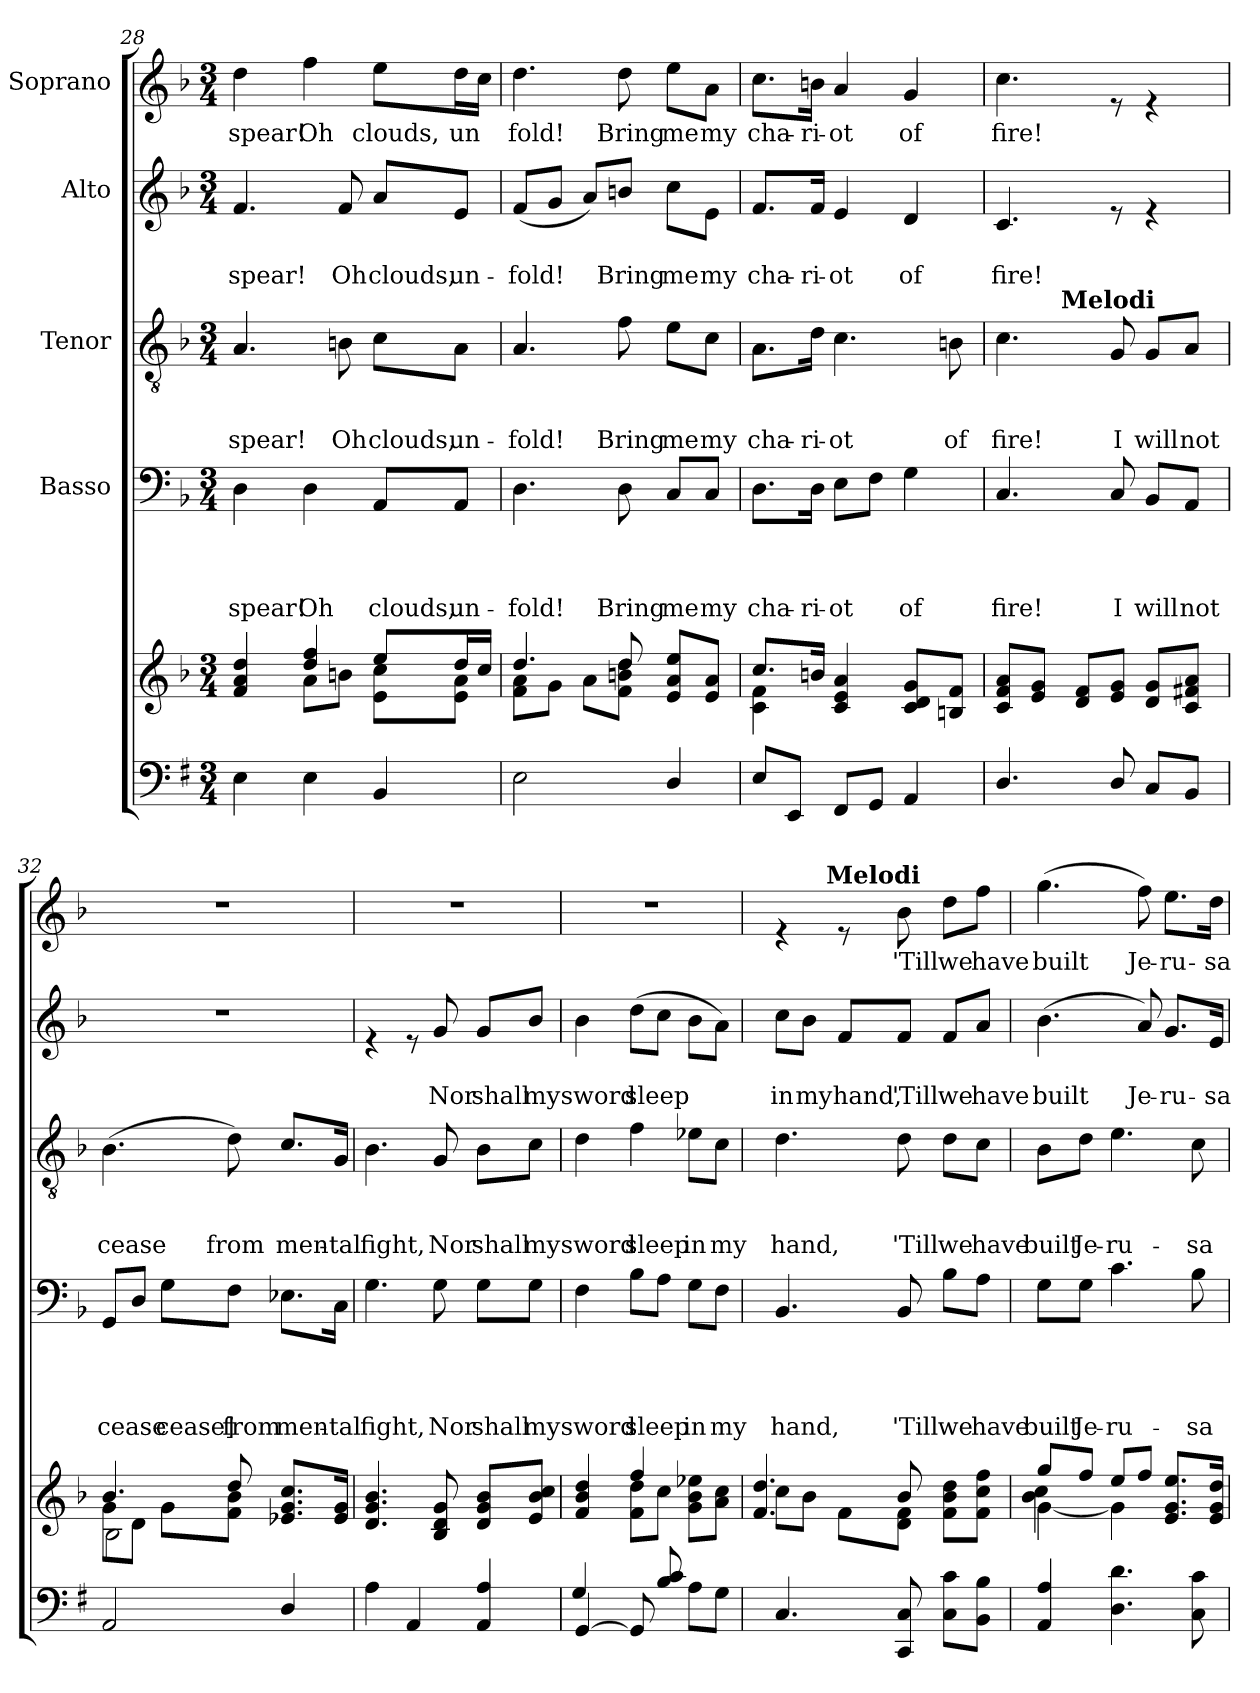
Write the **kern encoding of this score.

**kern	**kern	**kern	**text	**text	**text	**text	**kern	**text	**text	**text	**kern	**text	**text	**kern	**text
*part6	*part5	*part4	*part4	*part4	*part4	*part4	*part3	*part3	*part3	*part3	*part2	*part2	*part2	*part1	*part1
*staff6	*staff5	*staff4	*staff4	*staff4	*staff4	*staff4	*staff3	*staff3	*staff3	*staff3	*staff2	*staff2	*staff2	*staff1	*staff1
*	*	*I"Basso	*	*	*	*	*I"Tenor	*	*	*	*I"Alto	*	*	*I"Soprano	*
*clefF4	*clefG2	*clefF4	*	*	*	*	*clefGv2	*	*	*	*clefG2	*	*	*clefG2	*
*ITrd1c2	*	*	*	*	*	*	*	*	*	*	*	*	*	*	*
*k[b-]	*k[b-]	*k[b-]	*	*	*	*	*k[b-]	*	*	*	*k[b-]	*	*	*k[b-]	*
*F:	*F:	*F:	*	*	*	*	*F:	*	*	*	*F:	*	*	*F:	*
*M3/4	*M3/4	*M3/4	*	*	*	*	*M3/4	*	*	*	*M3/4	*	*	*M3/4	*
=28	=28	=28	=28	=28	=28	=28	=28	=28	=28	=28	=28	=28	=28	=28	=28
*	*^	*	*	*	*	*	*	*	*	*	*	*	*	*	*
!	!	!	!	!	!	!	!LO:LY:b	!	!	!	!LO:LY:b	!	!	!LO:LY:b	!	!LO:LY:b
4D\	4f/ 4a/ 4dd/	4ryy	4D\	.	.	.	spear!	4.A/	.	.	spear!	4.f/	.	spear!	4dd\	spear!
!	!	!	!	!	!	!	!LO:LY:b	!	!	!	!	!	!	!	!	!LO:LY:b
4D\	8a\L	4dd/ 4ff/	4D\	.	.	.	Oh	.	.	.	.	.	.	.	4ff\	Oh
!	!	!	!	!	!	!	!	!	!	!	!LO:LY:b	!	!	!LO:LY:b	!	!
.	8bn\J	.	.	.	.	.	.	8Bn\	.	.	Oh	8f/	.	Oh	.	.
!	!	!	!	!	!	!	!LO:LY:b	!	!	!	!LO:LY:b	!	!	!LO:LY:b	!	!LO:LY:b
4AA/	8ee/L	8e\ 8cc\L	8AA/L	.	.	.	clouds,	8c\L	.	.	clouds,	8a/L	.	clouds,	8ee\L	clouds,
!	!	!	!	!	!	!	!LO:LY:b	!	!	!	!LO:LY:b	!	!	!LO:LY:b	!	!LO:LY:b
.	16dd/L	8e\ 8a\J	8AA/J	.	.	.	un-	8A\J	.	.	un-	8e/J	.	un-	16dd\L	un
.	16cc/JJ	.	.	.	.	.	.	.	.	.	.	.	.	.	16cc\JJ	.
!!LO:LB:g=z
=29	=29	=29	=29	=29	=29	=29	=29	=29	=29	=29	=29	=29	=29	=29	=29	=29
!	!	!	!	!	!	!	!LO:LY:b	!	!	!	!LO:LY:b	!	!	!LO:LY:b	!	!LO:LY:b
2D\	8f\ 8a\L	4.dd/	4.D\	.	.	.	-fold!	4.A/	.	.	-fold!	(<8f/L	.	-fold!	4.dd\	fold!
.	8g\J	.	.	.	.	.	.	.	.	.	.	8g/J	.	.	.	.
.	8a\L	.	.	.	.	.	.	.	.	.	.	8a/L)	.	.	.	.
!	!	!	!	!	!	!	!LO:LY:b	!	!	!	!LO:LY:b	!	!	!LO:LY:b	!	!LO:LY:b
.	8f\ 8bn\ 8dd\J	8dd/	8D\	.	.	.	Bring	8f\	.	.	Bring	8bn/J	.	Bring	8dd\	Bring
!	!	!	!	!	!	!	!LO:LY:b	!	!	!	!LO:LY:b	!	!	!LO:LY:b	!	!LO:LY:b
4C/	8e/ 8a/ 8ee/L	4ryy	8C/L	.	.	.	me	8e\L	.	.	me	8cc\L	.	me	8ee\L	me
!	!	!	!	!	!	!	!LO:LY:b	!	!	!	!LO:LY:b	!	!	!LO:LY:b	!	!LO:LY:b
.	8e/ 8a/J	.	8C/J	.	.	.	my	8c\J	.	.	my	8e\J	.	my	8a\J	my
=30	=30	=30	=30	=30	=30	=30	=30	=30	=30	=30	=30	=30	=30	=30	=30	=30
!	!	!	!	!	!	!	!LO:LY:b	!	!	!	!LO:LY:b	!	!	!LO:LY:b	!	!LO:LY:b
8D/L	8.cc/L	4c\ 4f\	8.D\L	.	.	.	cha-	8.A\L	.	.	cha-	8.f/L	.	cha-	8.cc\L	cha-
8DD/J	.	.	.	.	.	.	.	.	.	.	.	.	.	.	.	.
!	!	!	!	!	!	!	!LO:LY:b	!	!	!	!LO:LY:b	!	!	!LO:LY:b	!	!LO:LY:b
.	16bn/Jk	.	16D\Jk	.	.	.	-ri-	16d\Jk	.	.	-ri-	16f/Jk	.	-ri-	16bn\Jk	-ri-
!	!	!	!	!	!	!	!LO:LY:b	!	!	!	!LO:LY:b	!	!	!LO:LY:b	!	!LO:LY:b
8EE/L	4c/ 4e/ 4a/	2ryy	8E\L	.	.	.	-ot	4.c\	.	.	-ot	4e/	.	-ot	4a/	-ot
8FF/J	.	.	8F\J	.	.	.	.	.	.	.	.	.	.	.	.	.
!	!	!	!	!	!	!	!LO:LY:b	!	!	!	!	!	!	!LO:LY:b	!	!LO:LY:b
4GG/	8c/ 8d/ 8g/L	.	4G\	.	.	.	of	.	.	.	.	4d/	.	of	4g/	of
!	!	!	!	!	!	!	!	!	!	!	!LO:LY:b	!	!	!	!	!
.	8Bn/ 8f/J	.	.	.	.	.	.	8Bn\	.	.	of	.	.	.	.	.
*	*v	*v	*	*	*	*	*	*	*	*	*	*	*	*	*	*
=31	=31	=31	=31	=31	=31	=31	=31	=31	=31	=31	=31	=31	=31	=31	=31
!	!	!	!	!	!	!LO:LY:b	!	!	!	!LO:LY:b	!	!	!LO:LY:b	!	!LO:LY:b
*	*	*	*	*	*	*	*^	*	*	*	*	*	*	*	*
4.C/	8c/ 8f/ 8a/L	4.C/	.	.	.	fire!	4.c\	8..ryy	.	.	fire!	4.c/	.	fire!	4.cc\	fire!
.	8e/ 8g/J	.	.	.	.	.	.	.	.	.	.	.	.	.	.	.
!	!	!	!	!	!	!	!	!LO:TX:a:B:t=Melodi	!	!	!	!	!	!	!	!
.	.	.	.	.	.	.	.	2ryy	.	.	.	.	.	.	.	.
.	8d/ 8f/L	.	.	.	.	.	.	.	.	.	.	.	.	.	.	.
!	!	!	!	!	!	!LO:LY:b	!	!	!	!	!LO:LY:b	!	!	!	!	!
8C/	8e/ 8g/J	8C/	.	.	.	I	8G/	.	.	.	I	8re	.	.	8re	.
!	!	!	!	!	!	!LO:LY:b	!	!	!	!	!LO:LY:b	!	!	!	!	!
8BB-/L	8d/ 8g/L	8BB-/L	.	.	.	will	8G/L	.	.	.	will	4re	.	.	4re	.
!	!	!	!	!	!	!LO:LY:b	!	!	!	!	!LO:LY:b	!	!	!	!	!
8AA/J	8c/ 8f#X/ 8a/J	8AA/J	.	.	.	not	8A/J	.	.	.	not	.	.	.	.	.
.	.	.	.	.	.	.	.	32ryy	.	.	.	.	.	.	.	.
=32	=32	=32	=32	=32	=32	=32	=32	=32	=32	=32	=32	=32	=32	=32	=32	=32
*	*^	*	*	*	*	*	*	*	*	*	*	*	*	*	*	*
*	*	*^	*	*	*	*	*	*	*	*	*	*	*	*	*	*	*
!	!	!	!	!	!	!	!	!LO:LY:b	!	!	!	!	!LO:LY:b	!	!	!	!	!
*	*	*	*	*	*	*	*	*	*v	*v	*	*	*	*	*	*	*	*
2GG/	8g\L	2B-\	4.b-/	8GG/L	.	.	.	cease	(>4.B-\	.	.	cease	2.r	.	.	2.r	.
.	8d\J	.	.	8D/J	.	.	.	.	.	.	.	.	.	.	.	.	.
!	!	!	!	!	!	!	!	!LO:LY:b	!	!	!	!	!	!	!	!	!
.	8g\L	.	.	8G\L	.	.	.	cease]	.	.	.	.	.	.	.	.	.
!	!	!	!	!	!	!	!	!LO:LY:b	!	!	!	!LO:LY:b	!	!	!	!	!
.	8f\ 8b-\J	.	8dd/	8F\J	.	.	.	from	8d\)	.	.	from	.	.	.	.	.
!	!	!	!	!	!	!	!	!LO:LY:b	!	!	!	!LO:LY:b	!	!	!	!	!
4C/	8.e-X/ 8.g/ 8.cc/L	4ryy	4ryy	8.E-X\L	.	.	.	men-	8.c/L	.	.	men-	.	.	.	.	.
!	!	!	!	!	!	!	!	!LO:LY:b	!	!	!	!LO:LY:b	!	!	!	!	!
.	16e-/ 16g/Jk	.	.	16C\Jk	.	.	.	-tal	16G/Jk	.	.	-tal	.	.	.	.	.
*	*v	*v	*v	*	*	*	*	*	*	*	*	*	*	*	*	*	*
!!LO:PB:g=z
=33	=33	=33	=33	=33	=33	=33	=33	=33	=33	=33	=33	=33	=33	=33	=33
!	!	!	!	!	!	!LO:LY:b	!	!	!	!LO:LY:b	!	!	!	!	!
4G\	4.d/ 4.g/ 4.b-/	4.G\	.	.	.	fight,	4.B-\	.	.	fight,	4re	.	.	2.r	.
4GG/	.	.	.	.	.	.	.	.	.	.	8re	.	.	.	.
!	!	!	!	!	!	!LO:LY:b	!	!	!	!LO:LY:b	!	!	!LO:LY:b	!	!
.	8B-/ 8d/ 8g/	8G\	.	.	.	Nor	8G/	.	.	Nor	8g/	.	Nor	.	.
!	!	!	!	!	!	!LO:LY:b	!	!	!	!LO:LY:b	!	!	!LO:LY:b	!	!
4GG/ 4G/	8d/ 8g/ 8b-/L	8G\L	.	.	.	shall	8B-\L	.	.	shall	8g/L	.	shall	.	.
!	!	!	!	!	!	!LO:LY:b	!	!	!	!LO:LY:b	!	!	!LO:LY:b	!	!
.	8e/ 8b-/ 8cc/J	8G\J	.	.	.	my	8c\J	.	.	my	8b-/J	.	my	.	.
=34	=34	=34	=34	=34	=34	=34	=34	=34	=34	=34	=34	=34	=34	=34	=34
*^	*^	*	*	*	*	*	*	*	*	*	*	*	*	*	*
!	!	!	!	!	!	!	!	!LO:LY:b	!	!	!	!LO:LY:b	!	!	!LO:LY:b	!	!
[<4FF/	4F/	4f/ 4b-/ 4dd/	4ryy	4F\	.	.	.	sword	4d\	.	.	sword	4b-\	.	sword	2.r	.
!	!	!	!	!	!	!	!	!LO:LY:b	!	!	!	!LO:LY:b	!	!	!LO:LY:b	!	!
8FF/]	2ryy	8f\ 8dd\L	4ff/	8B-\L	.	.	.	sleep	4f\	.	.	sleep	(>8dd\L	.	sleep	.	.
8A/ 8B-/	.	8cc\J	.	8A\J	.	.	.	.	.	.	.	.	8cc\J	.	.	.	.
!	!	!	!	!	!	!	!	!LO:LY:b	!	!	!	!LO:LY:b	!	!	!	!	!
8G\L	.	8g\ 8b-\ 8ee-X\L	4ryy	8G\L	.	.	.	in	8e-X\L	.	.	in	8b-\L	.	.	.	.
!	!	!	!	!	!	!	!	!LO:LY:b	!	!	!	!LO:LY:b	!	!	!	!	!
8F\J	.	8a\ 8cc\J	.	8F\J	.	.	.	my	8c\J	.	.	my	8a\J)	.	.	.	.
*v	*v	*	*	*	*	*	*	*	*	*	*	*	*	*	*	*	*
=35	=35	=35	=35	=35	=35	=35	=35	=35	=35	=35	=35	=35	=35	=35	=35	=35
!	!	!	!	!	!	!	!LO:LY:b	!	!	!	!LO:LY:b	!	!	!LO:LY:b	!	!
*	*	*	*	*	*	*	*	*	*	*	*	*	*	*	*^	*
4.BB-/	8cc\L	4.f/ 4.dd/	4.BB-/	.	.	.	hand,	4.d\	.	.	hand,	8cc\L	.	in	4re	8..ryy	.
!	!	!	!	!	!	!	!	!	!	!	!	!	!	!LO:LY:b	!	!	!
.	8b-\J	.	.	.	.	.	.	.	.	.	.	8b-\J	.	my	.	.	.
!	!	!	!	!	!	!	!	!	!	!	!	!	!	!	!	!LO:TX:a:B:t=Melodi	!
.	.	.	.	.	.	.	.	.	.	.	.	.	.	.	.	2ryy	.
!	!	!	!	!	!	!	!	!	!	!	!	!	!	!LO:LY:b	!	!	!
.	8f\L	.	.	.	.	.	.	.	.	.	.	8f/L	.	hand,	8re	.	.
!	!	!	!	!	!	!	!LO:LY:b	!	!	!	!LO:LY:b	!	!	!LO:LY:b	!	!	!LO:LY:b
8BBB-/ 8BB-/	8d\ 8f\J	8b-/	8BB-/	.	.	.	'Till	8d\	.	.	'Till	8f/J	.	'Till	8b-\	.	'Till
!	!	!	!	!	!	!	!LO:LY:b	!	!	!	!LO:LY:b	!	!	!LO:LY:b	!	!	!LO:LY:b
8BB-\ 8B-\L	8f\ 8b-\ 8dd\L	4ryy	8B-\L	.	.	.	we	8d\L	.	.	we	8f/L	.	we	8dd\L	.	we
!	!	!	!	!	!	!	!LO:LY:b	!	!	!	!LO:LY:b	!	!	!LO:LY:b	!	!	!LO:LY:b
8AA\ 8A\J	8f\ 8cc\ 8ff\J	.	8A\J	.	.	.	have	8c\J	.	.	have	8a/J	.	have	8ff\J	.	have
.	.	.	.	.	.	.	.	.	.	.	.	.	.	.	.	32ryy	.
=36	=36	=36	=36	=36	=36	=36	=36	=36	=36	=36	=36	=36	=36	=36	=36	=36	=36
*	*	*^	*	*	*	*	*	*	*	*	*	*	*	*	*	*	*
!	!	!	!	!	!	!	!	!LO:LY:b	!	!	!	!LO:LY:b	!	!	!LO:LY:b	!	!	!LO:LY:b
*	*	*	*	*	*	*	*	*	*	*	*	*	*	*	*	*v	*v	*
4GG/ 4G/	8gg/L	[>4g\	4b-\ 4cc\	8G\L	.	.	.	built	8B-\L	.	.	built	(>4.b-\	.	built	(>4.gg\	built
!	!	!	!	!	!	!	!	!LO:LY:b	!	!	!	!LO:LY:b	!	!	!	!	!
.	8ff/J	.	.	8G\J	.	.	.	Je-	8d\J	.	.	Je-	.	.	.	.	.
!	!	!	!	!	!	!	!	!LO:LY:b	!	!	!	!LO:LY:b	!	!	!	!	!
4.C\ 4.c\	8ee/L	4g\]	2ryy	4.c\	.	.	.	-ru-	4.e\	.	.	-ru-	.	.	.	.	.
!	!	!	!	!	!	!	!	!	!	!	!	!	!	!	!LO:LY:b	!	!LO:LY:b
.	8ff/J	.	.	.	.	.	.	.	.	.	.	.	8a/)	.	Je-	8ff\)	Je-
!	!	!	!	!	!	!	!	!	!	!	!	!	!	!	!LO:LY:b	!	!LO:LY:b
.	8.e/ 8.g/ 8.ee/L	4ryy	.	.	.	.	.	.	.	.	.	.	8.g/L	.	-ru-	8.ee\L	-ru-
!	!	!	!	!	!	!	!	!LO:LY:b	!	!	!	!LO:LY:b	!	!	!	!	!
8BB-\ 8B-\	.	.	.	8B-\	.	.	.	-sa-	8c\	.	.	-sa-	.	.	.	.	.
!	!	!	!	!	!	!	!	!	!	!	!	!	!	!	!LO:LY:b	!	!LO:LY:b
.	16e/ 16g/ 16dd/Jk	.	.	.	.	.	.	.	.	.	.	.	16e/Jk	.	-sa-	16dd\Jk	-sa-
*	*v	*v	*v	*	*	*	*	*	*	*	*	*	*	*	*	*	*
=	=	=	=	=	=	=	=	=	=	=	=	=	=	=	=
*-	*-	*-	*-	*-	*-	*-	*-	*-	*-	*-	*-	*-	*-	*-	*-
